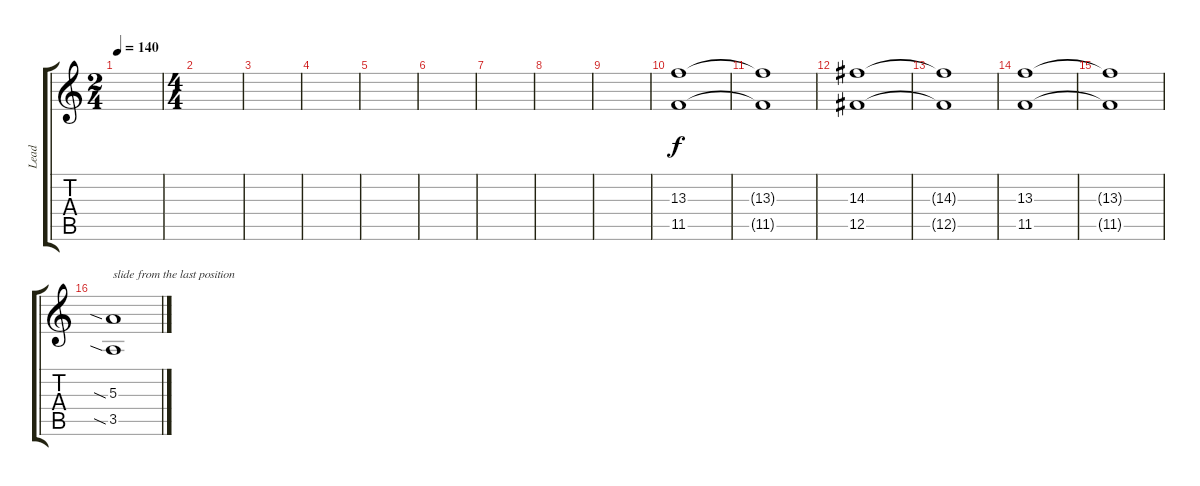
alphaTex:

\track ("Lead" "Lead") {instrument distortionguitar}
\staff {score tabs}
\tuning (Db4 Ab3 E3 B2 Gb2 Db2) {hide}
\ts (2 4)
\tempo 140
\clef g2
\ks c
|
\ts (4 4)
|
|
|
|
|
|
|
|
(13.3 11.5).1{volume 9} |
(13.3{t} 11.5{t}).1 |
(14.3 12.5).1 |
(14.3{t} 12.5{t}).1 |
(13.3 11.5).1 |
(13.3{t} 11.5{t}).1 |
(5.3{sia} 3.5{sia}).1{txt "slide from the last position"}
